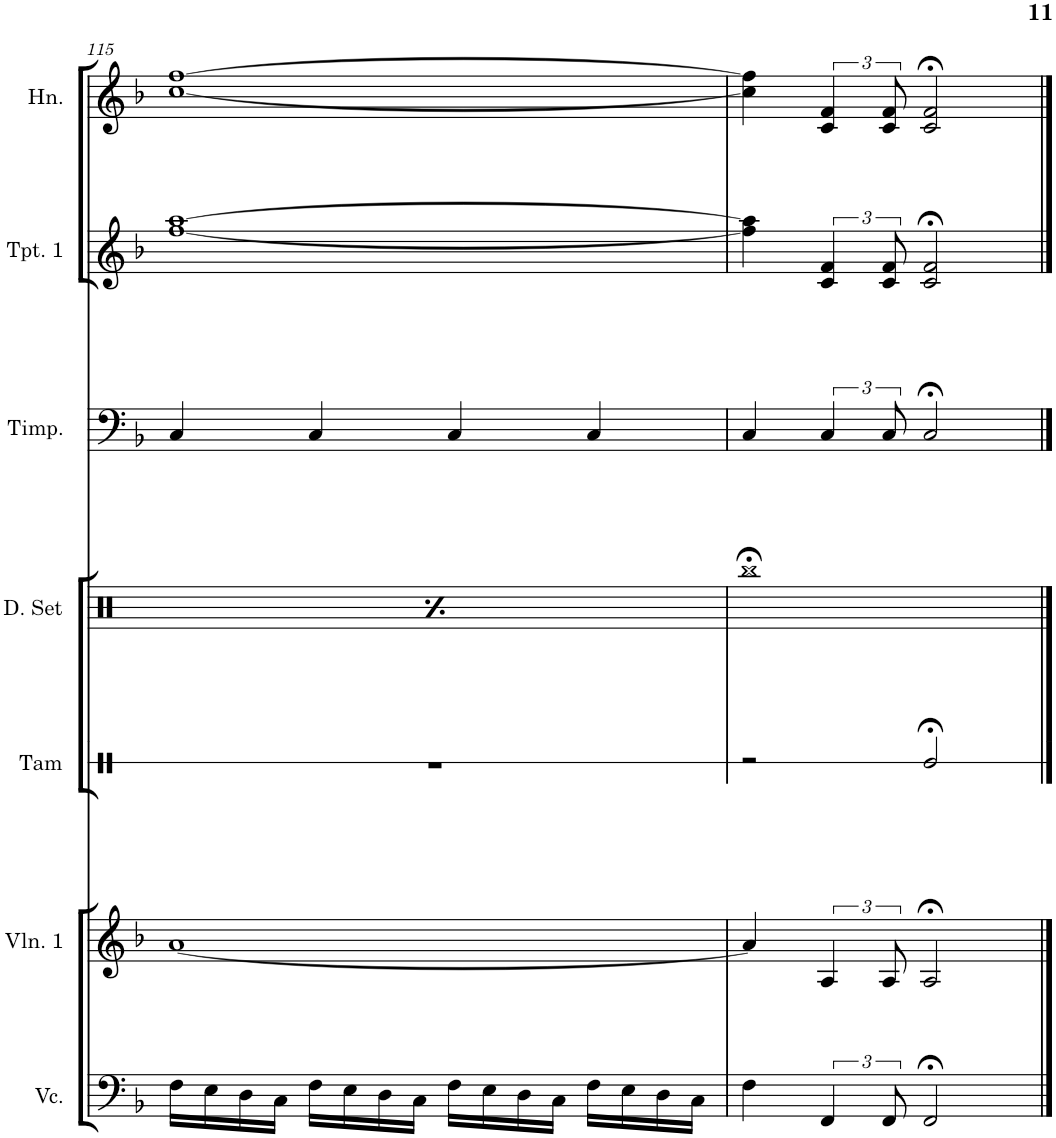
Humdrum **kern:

**kern	**kern	**kern	**kern	**kern
*part5	*part4	*part3	*part2	*part1
*staff5	*staff4	*staff3	*staff2	*staff1
*I"Violoncello	*I"Violin 1	*I"Timpani	*I"Trumpet 1	*I"Horn
*I'Vc.	*I'Vln. 1	*I'Timp.	*I'Tpt. 1	*I'Hn.
!!LO:PB:g=z
*clefF4	*clefG2	*clefF4	*clefG2	*clefG2
*	*	*	*Trd1c2	*Trd4c7
*k[b-]	*k[b-]	*k[b-]	*k[b-]	*k[b-]
*M4/4	*M4/4	*M4/4	*M4/4	*M4/4
*met(c)	*met(c)	*met(c)	*met(c)	*met(c)
=115	=115	=115	=115	=115
16F\LL	[1a	4C/	[1ff [1aa	[1cc [1ff
16E\	.	.	.	.
16D\	.	.	.	.
16C\JJ	.	.	.	.
16F\LL	.	4C/	.	.
16E\	.	.	.	.
16D\	.	.	.	.
16C\JJ	.	.	.	.
16F\LL	.	4C/	.	.
16E\	.	.	.	.
16D\	.	.	.	.
16C\JJ	.	.	.	.
16F\LL	.	4C/	.	.
16E\	.	.	.	.
16D\	.	.	.	.
16C\JJ	.	.	.	.
=116	=116	=116	=116	=116
4F\	4a/]	4C/	4ff\] 4aa\]	4cc\] 4ff\]
6FF/	6A/	6C/	6c/ 6f/	6c/ 6f/
12FF/	12A/	12C/	12c/ 12f/	12c/ 12f/
2FF;</	2A;</	2C;</	2c/;< 2f/;<	2c/;< 2f/;<
==	==	==	==	==
*-	*-	*-	*-	*-
